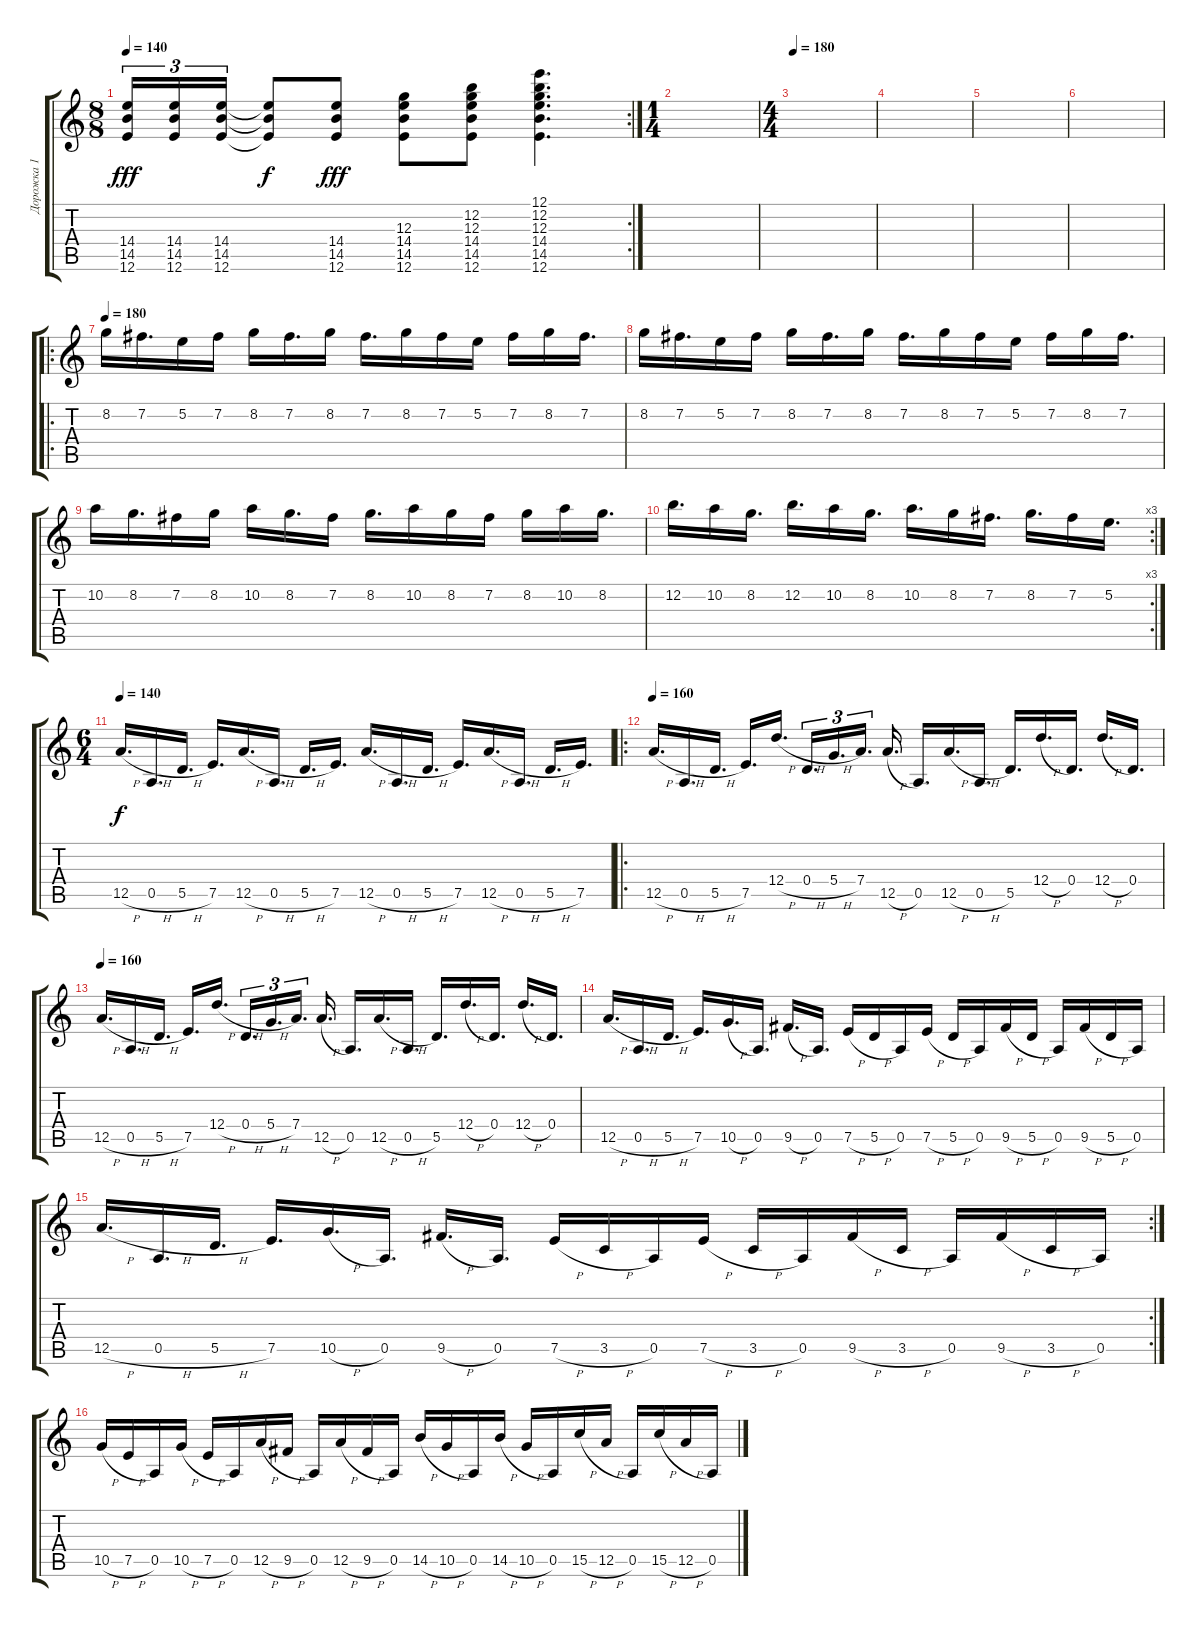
\track ("Дорожка 1" "Дорожка 1") {instrument distortionguitar}
\staff {score tabs}
\tuning (E4 B3 G3 D3 A2 E2) {hide}
\rc 2
\ts (8 8)
\tempo 140
\clef g2
\ks c
(14.4 14.5 12.6).16{tu (3 2) dy fff} (14.4 14.5 12.6).16{tu (3 2)} (14.4 14.5 12.6).16{tu (3 2)} (14.4{t} 14.5{t} 12.6{t}).8{dy f} (14.4 14.5 12.6).8{dy fff} (12.3 14.4 14.5 12.6).8 (12.2 12.3 14.4 14.5 12.6).8 (12.1 12.2 12.3 14.4 14.5 12.6).4{d} |
\ts (1 4)
|
\ts (4 4)
\tempo 180
|
|
|
|
\ro
\tempo 180
8.2.16 7.2.16{d} 5.2.16 7.2.16 8.2.16 7.2.16{d} 8.2.16 7.2.16{d} 8.2.16 7.2.16 5.2.16 7.2.16 8.2.16 7.2.16{d} |
8.2.16 7.2.16{d} 5.2.16 7.2.16 8.2.16 7.2.16{d} 8.2.16 7.2.16{d} 8.2.16 7.2.16 5.2.16 7.2.16 8.2.16 7.2.16{d} |
10.2.16 8.2.16{d} 7.2.16 8.2.16 10.2.16 8.2.16{d} 7.2.16 8.2.16{d} 10.2.16 8.2.16 7.2.16 8.2.16 10.2.16 8.2.16{d} |
\rc 3
12.2.16{d} 10.2.16 8.2.16{d} 12.2.16{d} 10.2.16 8.2.16{d} 10.2.16{d} 8.2.16 7.2.16{d} 8.2.16{d} 7.2.16 5.2.16{d} |
\ts (6 4)
\tempo 140
12.5{h}.16{d dy f} 0.5{h}.16{d} 5.5{h}.16{d} 7.5.16{d} 12.5{h}.16{d} 0.5{h}.16{d} 5.5{h}.16{d} 7.5.16{d} 12.5{h}.16{d} 0.5{h}.16{d} 5.5{h}.16{d} 7.5.16{d} 12.5{h}.16{d} 0.5{h}.16{d} 5.5{h}.16{d} 7.5.16{d} |
\ro
\tempo 160
12.5{h}.16{d} 0.5{h}.16{d} 5.5{h}.16{d} 7.5.16{d} 12.4{h}.16{d beam splitsecondary} 0.4{h}.16{d tu (3 2)} 5.4{h}.16{d tu (3 2)} 7.4.16{d tu (3 2) beam splitsecondary} 12.5{h}.16{d} 0.5.16{d} 12.5{h}.16{d} 0.5{h}.16{d} 5.5.16{d} 12.4{h}.16{d} 0.4.16{d} 12.4{h}.16{d} 0.4.16{d} |
\tempo 160
12.5{h}.16{d} 0.5{h}.16{d} 5.5{h}.16{d} 7.5.16{d} 12.4{h}.16{d beam splitsecondary} 0.4{h}.16{d tu (3 2)} 5.4{h}.16{d tu (3 2)} 7.4.16{d tu (3 2) beam splitsecondary} 12.5{h}.16{d} 0.5.16{d} 12.5{h}.16{d} 0.5{h}.16{d} 5.5.16{d} 12.4{h}.16{d} 0.4.16{d} 12.4{h}.16{d} 0.4.16{d} |
12.5{h}.16{d} 0.5{h}.16{d} 5.5{h}.16{d} 7.5.16{d} 10.5{h}.16{d} 0.5.16{d} 9.5{h}.16{d} 0.5.16{d} 7.5{h}.16 5.5{h}.16 0.5.16 7.5{h}.16 5.5{h}.16 0.5.16 9.5{h}.16 5.5{h}.16 0.5.16 9.5{h}.16 5.5{h}.16 0.5.16 |
\rc 2
12.5{h}.16{d} 0.5{h}.16{d} 5.5{h}.16{d} 7.5.16{d} 10.5{h}.16{d} 0.5.16{d} 9.5{h}.16{d} 0.5.16{d} 7.5{h}.16 3.5{h}.16 0.5.16 7.5{h}.16 3.5{h}.16 0.5.16 9.5{h}.16 3.5{h}.16 0.5.16 9.5{h}.16 3.5{h}.16 0.5.16 |
10.5{h}.16 7.5{h}.16 0.5.16 10.5{h}.16 7.5{h}.16 0.5.16 12.5{h}.16 9.5{h}.16 0.5.16 12.5{h}.16 9.5{h}.16 0.5.16 14.5{h}.16 10.5{h}.16 0.5.16 14.5{h}.16 10.5{h}.16 0.5.16 15.5{h}.16 12.5{h}.16 0.5.16 15.5{h}.16 12.5{h}.16 0.5.16
